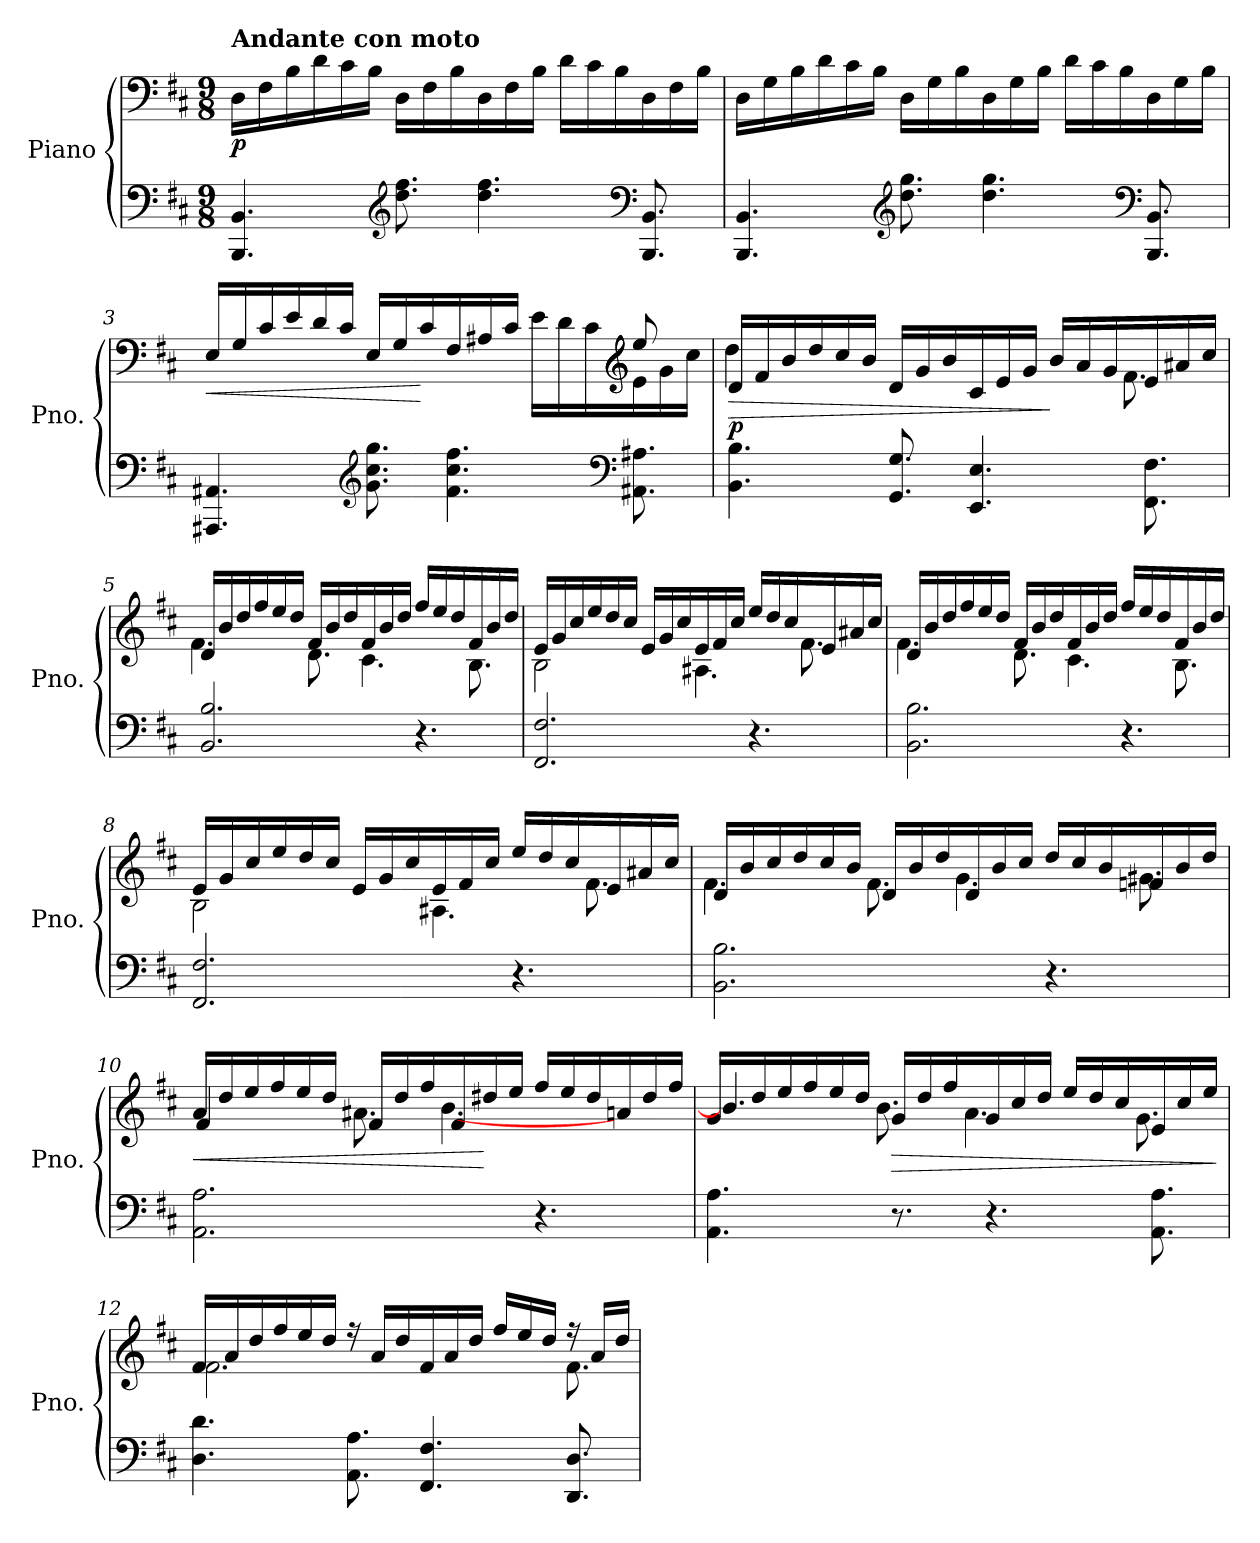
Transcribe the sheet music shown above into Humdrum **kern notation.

**kern	**kern	**dynam
*part1	*part1	*part1
*staff2	*staff1	*staff1/2
*I"Piano	*	*
*I'Pno.	*	*
*clefF4	*clefF4	*
*k[f#c#]	*k[f#c#]	*
*M9/8	*M9/8	*
*MM95	*MM95	*
=1	=1	=1
!	!LO:TX:a:B:t=Andante con moto	!
!	!	!LO:DY:b
4.BBB/ 4.BB/	16D\LL	p
.	16F#\	.
.	16B\	.
.	16d\	.
.	16c#\	.
.	16B\JJ	.
*clefG2	*	*
8.dd\ 8.ff#\	16D\LL	.
.	16F#\	.
.	16B\	.
4.dd\ 4.ff#\	16D\	.
.	16F#\	.
.	16B\JJ	.
.	16d\LL	.
.	16c#\	.
.	16B\	.
*clefF4	*	*
8.BBB/ 8.BB/	16D\	.
.	16F#\	.
.	16B\JJ	.
=2	=2	=2
4.BBB/ 4.BB/	16D\LL	.
.	16G\	.
.	16B\	.
.	16d\	.
.	16c#\	.
.	16B\JJ	.
*clefG2	*	*
8.dd\ 8.gg\	16D\LL	.
.	16G\	.
.	16B\	.
4.dd\ 4.gg\	16D\	.
.	16G\	.
.	16B\JJ	.
.	16d\LL	.
.	16c#\	.
.	16B\	.
*clefF4	*	*
8.BBB/ 8.BB/	16D\	.
.	16G\	.
.	16B\JJ	.
!!LO:LB:g=z
=3	=3	=3
!	!	!LO:HP:b
*	*^	*
4.AAA#X/ 4.AA#X/	16E/LL	2...ryy	<
.	16G/	.	.
.	16c#/	.	.
.	16e/	.	.
.	16d/	.	.
.	16c#/JJ	.	.
*clefG2	*	*	*
8.g\ 8.cc#\ 8.gg\	16E/LL	.	.
.	16G/	.	.
.	16c#/	.	[
4.f#\ 4.cc#\ 4.ff#\	16F#/	.	.
.	16A#X/	.	.
.	16c#/JJ	.	.
.	16e\LL	.	.
.	16d\	.	.
.	16c#\	.	.
*clefF4	*clefG2	*	*
8.AA#X\ 8.A#X\	16e\	8ee/	.
.	16g\	.	.
.	16cc#\JJ	16ryy	.
=4	=4	=4	=4
!	!	!	!LO:HP:b
!	!	!	!LO:DY:n=1:a=2
4.BB\ 4.B\	16d/LL	4dd\	> p
.	16f#/	.	.
.	16b/	.	.
.	16dd/	.	.
.	16cc#/	8.ryy	.
.	16b/JJ	.	.
8.GG/ 8.G/	16d/LL	.	.
*	*v	*v	*
.	16g/	.
.	16b/	.
4.EE/ 4.E/	16c#/	.
.	16e/	.
.	16g/JJ	.
.	16b/LL	]
.	16a/	.
.	16g/	.
*	*^	*
8.FF#\ 8.F#\	16e/	8.f#\	.
.	16a#X/	.	.
.	16cc#/JJ	.	.
!!LO:LB:g=z	!!
=5	=5	=5	=5
2.BB/ 2.B/	16d/LL	4.f#\	.
.	16b/	.	.
.	16dd/	.	.
.	16ff#/	.	.
.	16ee/	.	.
.	16dd/JJ	.	.
.	16f#/LL	8.d\	.
.	16b/	.	.
.	16dd/	.	.
.	16f#/	4.c#\	.
.	16b/	.	.
.	16dd/JJ	.	.
4.r	16ff#/LL	.	.
.	16ee/	.	.
.	16dd/	.	.
.	16f#/	8.B\	.
.	16b/	.	.
.	16dd/JJ	.	.
=6	=6	=6	=6
2.FF#/ 2.F#/	16e/LL	2B\	.
.	16g/	.	.
.	16cc#/	.	.
.	16ee/	.	.
.	16dd/	.	.
.	16cc#/JJ	.	.
.	16e/LL	.	.
.	16g/	.	.
.	16cc#/	16ryy	.
.	16e/	4.A#X\	.
.	16f#/	.	.
.	16cc#/JJ	.	.
4.r	16ee/LL	.	.
.	16dd/	.	.
.	16cc#/	.	.
.	16e/	8.f#\	.
.	16a#X/	.	.
.	16cc#/JJ	.	.
!!LO:LB:g=z	!!
=7	=7	=7	=7
2.BB\ 2.B\	16d/LL	4.f#\	.
.	16b/	.	.
.	16dd/	.	.
.	16ff#/	.	.
.	16ee/	.	.
.	16dd/JJ	.	.
.	16f#/LL	8.d\	.
.	16b/	.	.
.	16dd/	.	.
.	16f#/	4.c#\	.
.	16b/	.	.
.	16dd/JJ	.	.
4.r	16ff#/LL	.	.
.	16ee/	.	.
.	16dd/	.	.
.	16f#/	8.B\	.
.	16b/	.	.
.	16dd/JJ	.	.
=8	=8	=8	=8
2.FF#/ 2.F#/	16e/LL	2B\	.
.	16g/	.	.
.	16cc#/	.	.
.	16ee/	.	.
.	16dd/	.	.
.	16cc#/JJ	.	.
.	16e/LL	.	.
.	16g/	.	.
.	16cc#/	16ryy	.
.	16e/	4.A#X\	.
.	16f#/	.	.
.	16cc#/JJ	.	.
4.r	16ee/LL	.	.
.	16dd/	.	.
.	16cc#/	.	.
.	16e/	8.f#\	.
.	16a#X/	.	.
.	16cc#/JJ	.	.
!!LO:LB:g=z	!!
=9	=9	=9	=9
2.BB\ 2.B\	16d/LL	4.f#\	.
.	16b/	.	.
.	16cc#/	.	.
.	16dd/	.	.
.	16cc#/	.	.
.	16b/JJ	.	.
.	16d/LL	8.f#\	.
.	16b/	.	.
.	16dd/	.	.
.	16d/	4.g\	.
.	16b/	.	.
.	16cc#/JJ	.	.
4.r	16dd/LL	.	.
.	16cc#/	.	.
.	16b/	.	.
.	16fn/	8.g#X\	.
.	16b/	.	.
.	16dd/JJ	.	.
=10	=10	=10	=10
!	!	!	!LO:HP:b
2.AA\ 2.A\	16a/LL	4f#/	<
.	16dd/	.	.
.	16ee/	.	.
.	16ff#/	.	.
.	16ee/	8ryy	.
.	16dd/JJ	.	.
.	16f#/LL	8.a#X\	.
.	16dd/	.	.
.	16ff#/	.	.
.	16f#/	[4.b\	.
.	16dd#X/	.	[
.	16ee/JJ	.	.
4.r	16ff#/LL	.	.
.	16ee/	.	.
.	16dd#/	.	.
.	16an/	8.ryy	.
.	16dd#/	.	.
.	16ff#/JJ	.	.
!!LO:PB:g=z	!!
=11	=11	=11	=11
4.AA\ 4.A\	16g/LL	4.b/]	.
.	16dd/	.	.
.	16ee/	.	.
.	16ff#/	.	.
.	16ee/	.	.
.	16dd/JJ	.	.
!	!	!	!LO:HP:b
8.r	16g/LL	8.b\	>
.	16dd/	.	.
.	16ff#/	.	.
4.r	16g/	4.a\	.
.	16cc#/	.	.
.	16dd/JJ	.	.
.	16ee/LL	.	.
.	16dd/	.	.
.	16cc#/	.	.
8.AA\ 8.A\	16e/	8.g\	.
.	16cc#/	.	.
.	16ee/JJ	.	.
*	*v	*v	*
.	.	]
=12	=12	=12
*	*^	*
4.D\ 4.d\	16f#/LL	2.f#\	.
.	16a/	.	.
.	16dd/	.	.
.	16ff#/	.	.
.	16ee/	.	.
.	16dd/JJ	.	.
8.AA\ 8.A\	16r	.	.
.	16a/LL	.	.
.	16dd/	.	.
4.FF#/ 4.F#/	16f#/	.	.
.	16a/	.	.
.	16dd/JJ	.	.
.	16ff#/LL	8.ryy	.
.	16ee/	.	.
.	16dd/JJ	.	.
8.DD/ 8.D/	16r	8.f#\	.
.	16a/LL	.	.
.	16dd/JJ	.	.
*	*v	*v	*
=	=	=
*-	*-	*-
